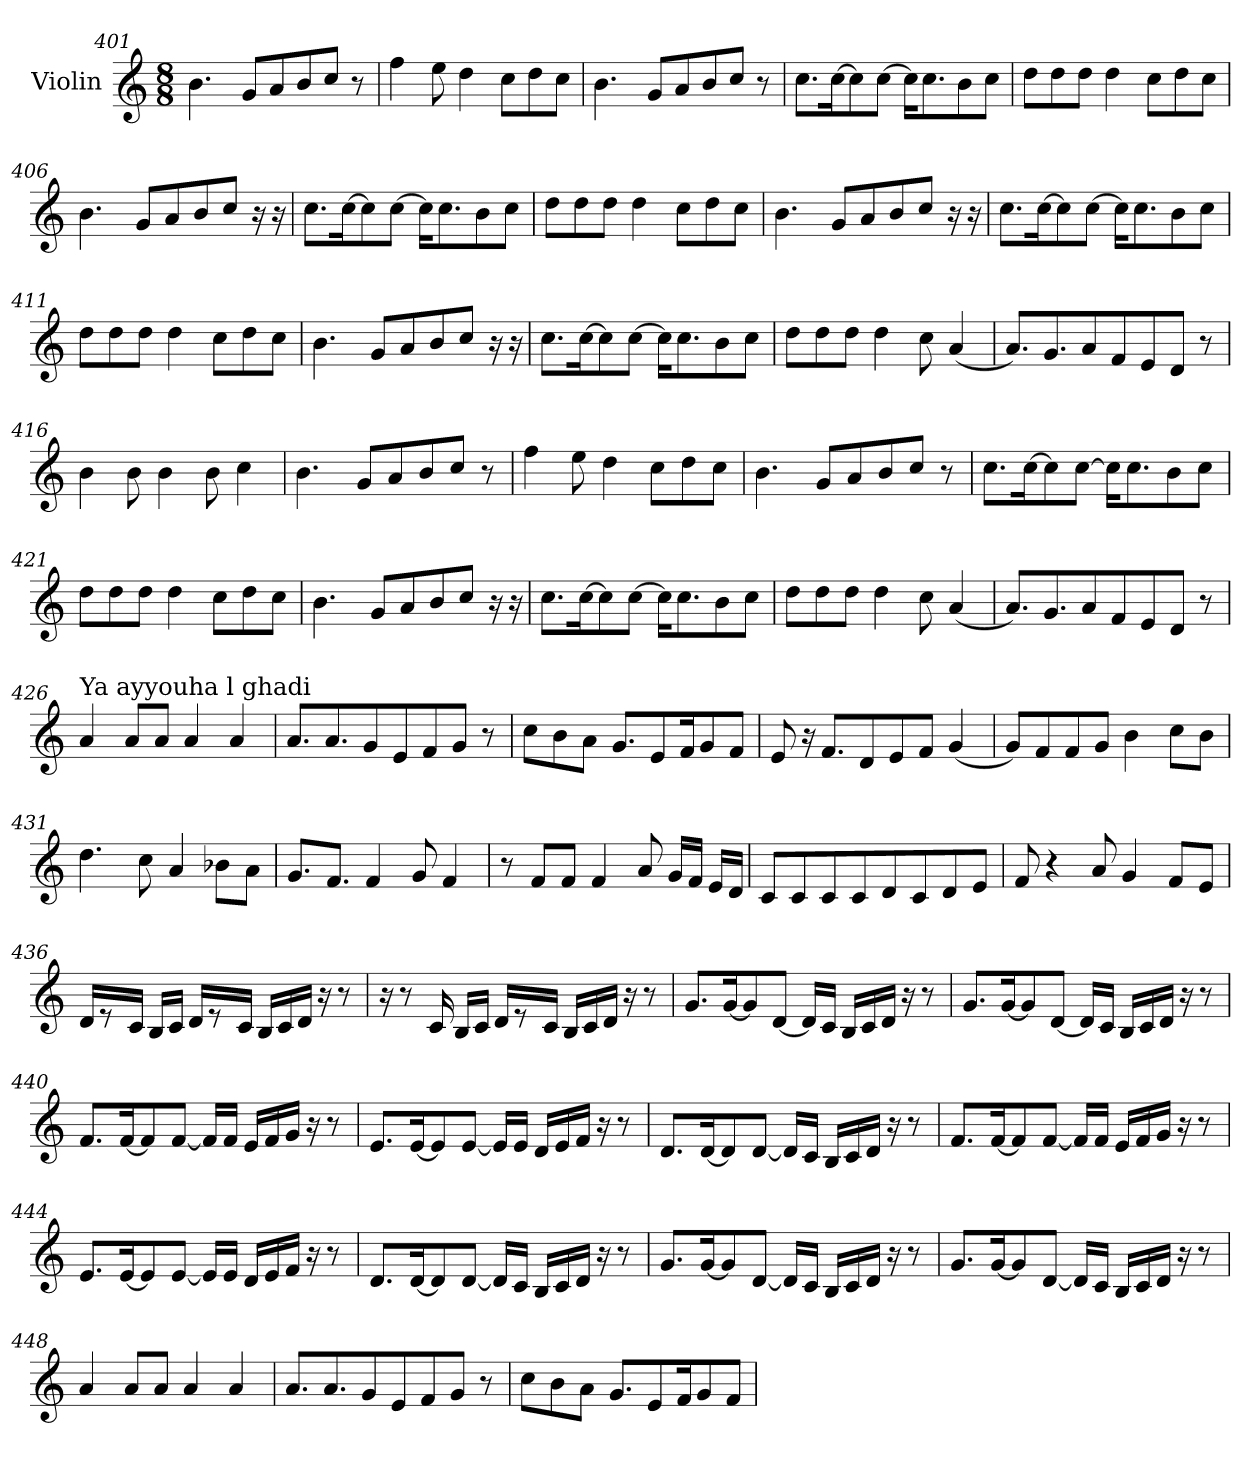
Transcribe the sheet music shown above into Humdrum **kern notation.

**kern
*part1
*staff1
*I"Violin
*clefG2
*k[]
*M8/8
=401
4.b\
8g/L
8a/
8b/
8cc/J
8r
!!LO:LB:g=z
=402
4ff\
8ee\
4dd\
8cc\L
8dd\
8cc\J
=403
4.b\
8g/L
8a/
8b/
8cc/J
8r
=404
8.cc\L
[16cc\K
8cc\]
[8cc\J
16cc\KL]
8.cc\
8b\
8cc\J
=405
8dd\L
8dd\
8dd\J
4dd\
8cc\L
8dd\
8cc\J
!!LO:LB:g=z
=406
4.b\
8g/L
8a/
8b/
8cc/J
16r
16r
=407
8.cc\L
[16cc\K
8cc\]
[8cc\J
16cc\KL]
8.cc\
8b\
8cc\J
=408
8dd\L
8dd\
8dd\J
4dd\
8cc\L
8dd\
8cc\J
=409
4.b\
8g/L
8a/
8b/
8cc/J
16r
16r
!!LO:LB:g=z
=410
8.cc\L
[16cc\K
8cc\]
[8cc\J
16cc\KL]
8.cc\
8b\
8cc\J
=411
8dd\L
8dd\
8dd\J
4dd\
8cc\L
8dd\
8cc\J
=412
4.b\
8g/L
8a/
8b/
8cc/J
16r
16r
=413
8.cc\L
[16cc\K
8cc\]
[8cc\J
16cc\KL]
8.cc\
8b\
8cc\J
!!LO:LB:g=z
=414
8dd\L
8dd\
8dd\J
4dd\
8cc\
(<4a/
=415
8.a/L)
8.g/
8a/
8f/
8e/
8d/J
8r
=416
4b\
8b\
4b\
8b\
4cc\
=417
4.b\
8g/L
8a/
8b/
8cc/J
8r
=418
4ff\
8ee\
4dd\
8cc\L
8dd\
8cc\J
!!LO:LB:g=z
=419
4.b\
8g/L
8a/
8b/
8cc/J
8r
=420
8.cc\L
[16cc\K
8cc\]
[8cc\J
16cc\KL]
8.cc\
8b\
8cc\J
=421
8dd\L
8dd\
8dd\J
4dd\
8cc\L
8dd\
8cc\J
=422
4.b\
8g/L
8a/
8b/
8cc/J
16r
16r
!!LO:LB:g=z
=423
8.cc\L
[16cc\K
8cc\]
[8cc\J
16cc\KL]
8.cc\
8b\
8cc\J
=424
8dd\L
8dd\
8dd\J
4dd\
8cc\
(<4a/
=425
8.a/L)
8.g/
8a/
8f/
8e/
8d/J
8r
=426
!LO:TX:a:t=Ya ayyouha l ghadi
4a/
8a/L
8a/J
4a/
4a/
!!LO:LB:g=z
=427
8.a/L
8.a/
8g/
8e/
8f/
8g/J
8r
=428
8cc\L
8b\
8a\J
8.g/L
8e/
16f/K
8g/
8f/J
=429
8e/
16r
8.f/L
8d/
8e/
8f/J
(<4g/
=430
8g/L)
8f/
8f/
8g/J
4b\
8cc\L
8b\J
!!LO:PB:g=z
=431
4.dd\
8cc\
4a/
8b-X\L
8a\J
=432
8.g/L
8.f/J
4f/
8g/
4f/
=433
8r
8f/L
8f/J
4f/
8a/
16g/LL
16f/JJ
16e/LL
16d/JJ
=434
8c/L
8c/
8c/
8c/
8d/
8c/
8d/
8e/J
!!LO:LB:g=z
=435
8f/
4r
8a/
4g/
8f/L
8e/J
=436
16d/LL
8r
16c/JJ
16B/LL
16c/JJ
16d/LL
8r
16c/JJ
16B/LL
16c/
16d/JJ
16r
8r
=437
16r
8r
16c/
16B/LL
16c/JJ
16d/LL
8r
16c/JJ
16B/LL
16c/
16d/JJ
16r
8r
!!LO:LB:g=z
=438
8.g/L
[16g/K
8g/]
[8d/J
16d/LL]
16c/JJ
16B/LL
16c/
16d/JJ
16r
8r
=439
8.g/L
[16g/K
8g/]
[8d/J
16d/LL]
16c/JJ
16B/LL
16c/
16d/JJ
16r
8r
=440
8.f/L
[16f/K
8f/]
[8f/J
16f/LL]
16f/JJ
16e/LL
16f/
16g/JJ
16r
8r
!!LO:LB:g=z
=441
8.e/L
[16e/K
8e/]
[8e/J
16e/LL]
16e/JJ
16d/LL
16e/
16f/JJ
16r
8r
=442
8.d/L
[16d/K
8d/]
[8d/J
16d/LL]
16c/JJ
16B/LL
16c/
16d/JJ
16r
8r
=443
8.f/L
[16f/K
8f/]
[8f/J
16f/LL]
16f/JJ
16e/LL
16f/
16g/JJ
16r
8r
!!LO:LB:g=z
=444
8.e/L
[16e/K
8e/]
[8e/J
16e/LL]
16e/JJ
16d/LL
16e/
16f/JJ
16r
8r
=445
8.d/L
[16d/K
8d/]
[8d/J
16d/LL]
16c/JJ
16B/LL
16c/
16d/JJ
16r
8r
=446
8.g/L
[16g/K
8g/]
[8d/J
16d/LL]
16c/JJ
16B/LL
16c/
16d/JJ
16r
8r
!!LO:LB:g=z
=447
8.g/L
[16g/K
8g/]
[8d/J
16d/LL]
16c/JJ
16B/LL
16c/
16d/JJ
16r
8r
=448
4a/
8a/L
8a/J
4a/
4a/
=449
8.a/L
8.a/
8g/
8e/
8f/
8g/J
8r
=450
8cc\L
8b\
8a\J
8.g/L
8e/
16f/K
8g/
8f/J
=
*-
